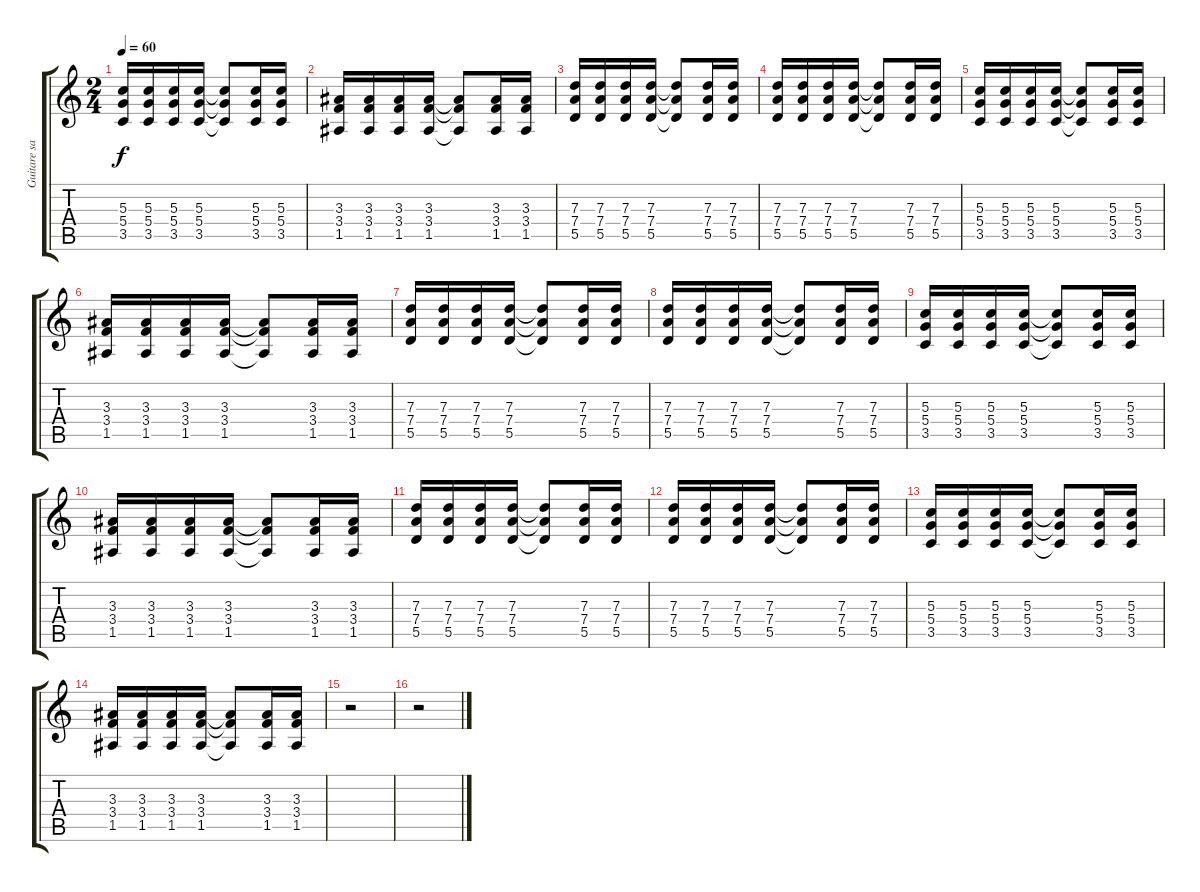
\track ("Guitare satur閑" "Guitare sa") {instrument overdrivenguitar}
\staff {score tabs}
\tuning (E4 B3 G3 D3 A2 E2) {hide}
\ts (2 4)
\tempo 60
\clef g2
\ks c
(5.3 5.4 3.5).16{dy f} (5.3 5.4 3.5).16 (5.3 5.4 3.5).16 (5.3 5.4 3.5).16 (5.3{t} 5.4{t} 3.5{t}).8 (5.3 5.4 3.5).16 (5.3 5.4 3.5).16 |
(3.3 3.4 1.5).16 (3.3 3.4 1.5).16 (3.3 3.4 1.5).16 (3.3 3.4 1.5).16 (3.3{t} 3.4{t} 1.5{t}).8 (3.3 3.4 1.5).16 (3.3 3.4 1.5).16 |
(7.3 7.4 5.5).16 (7.3 7.4 5.5).16 (7.3 7.4 5.5).16 (7.3 7.4 5.5).16 (7.3{t} 7.4{t} 5.5{t}).8 (7.3 7.4 5.5).16 (7.3 7.4 5.5).16 |
(7.3 7.4 5.5).16 (7.3 7.4 5.5).16 (7.3 7.4 5.5).16 (7.3 7.4 5.5).16 (7.3{t} 7.4{t} 5.5{t}).8 (7.3 7.4 5.5).16 (7.3 7.4 5.5).16 |
(5.3 5.4 3.5).16 (5.3 5.4 3.5).16 (5.3 5.4 3.5).16 (5.3 5.4 3.5).16 (5.3{t} 5.4{t} 3.5{t}).8 (5.3 5.4 3.5).16 (5.3 5.4 3.5).16 |
(3.3 3.4 1.5).16 (3.3 3.4 1.5).16 (3.3 3.4 1.5).16 (3.3 3.4 1.5).16 (3.3{t} 3.4{t} 1.5{t}).8 (3.3 3.4 1.5).16 (3.3 3.4 1.5).16 |
(7.3 7.4 5.5).16 (7.3 7.4 5.5).16 (7.3 7.4 5.5).16 (7.3 7.4 5.5).16 (7.3{t} 7.4{t} 5.5{t}).8 (7.3 7.4 5.5).16 (7.3 7.4 5.5).16 |
(7.3 7.4 5.5).16 (7.3 7.4 5.5).16 (7.3 7.4 5.5).16 (7.3 7.4 5.5).16 (7.3{t} 7.4{t} 5.5{t}).8 (7.3 7.4 5.5).16 (7.3 7.4 5.5).16 |
(5.3 5.4 3.5).16 (5.3 5.4 3.5).16 (5.3 5.4 3.5).16 (5.3 5.4 3.5).16 (5.3{t} 5.4{t} 3.5{t}).8 (5.3 5.4 3.5).16 (5.3 5.4 3.5).16 |
(3.3 3.4 1.5).16 (3.3 3.4 1.5).16 (3.3 3.4 1.5).16 (3.3 3.4 1.5).16 (3.3{t} 3.4{t} 1.5{t}).8 (3.3 3.4 1.5).16 (3.3 3.4 1.5).16 |
(7.3 7.4 5.5).16 (7.3 7.4 5.5).16 (7.3 7.4 5.5).16 (7.3 7.4 5.5).16 (7.3{t} 7.4{t} 5.5{t}).8 (7.3 7.4 5.5).16 (7.3 7.4 5.5).16 |
(7.3 7.4 5.5).16 (7.3 7.4 5.5).16 (7.3 7.4 5.5).16 (7.3 7.4 5.5).16 (7.3{t} 7.4{t} 5.5{t}).8 (7.3 7.4 5.5).16 (7.3 7.4 5.5).16 |
(5.3 5.4 3.5).16 (5.3 5.4 3.5).16 (5.3 5.4 3.5).16 (5.3 5.4 3.5).16 (5.3{t} 5.4{t} 3.5{t}).8 (5.3 5.4 3.5).16 (5.3 5.4 3.5).16 |
(3.3 3.4 1.5).16 (3.3 3.4 1.5).16 (3.3 3.4 1.5).16 (3.3 3.4 1.5).16 (3.3{t} 3.4{t} 1.5{t}).8 (3.3 3.4 1.5).16 (3.3 3.4 1.5).16 |
r.2 |
r.2
